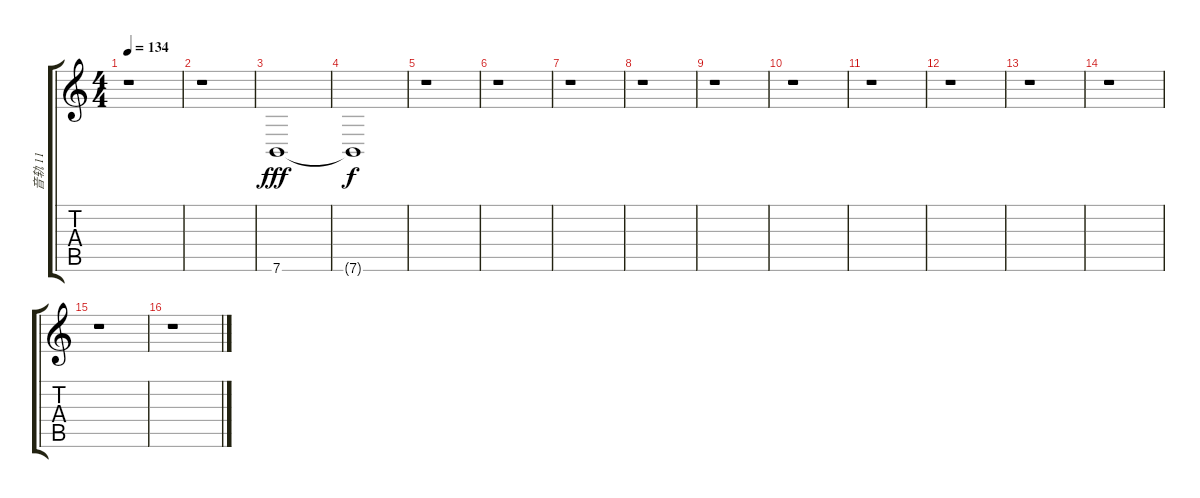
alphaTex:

\track ("音轨 11" "音轨 11") {instrument synthvoice}
\staff {score tabs}
\tuning (E4 B3 G3 D3 A2 E2) {hide}
\ts (4 4)
\tempo 134
\clef g2
\ks c
r.1{dy fff instrument synthvoice} |
r.1 |
7.6.1{volume 9 balance 4 instrument synthvoice} |
7.6{t}.1{dy f} |
r.1 |
r.1 |
r.1 |
r.1 |
r.1 |
r.1 |
r.1 |
r.1 |
r.1 |
r.1 |
r.1 |
r.1
